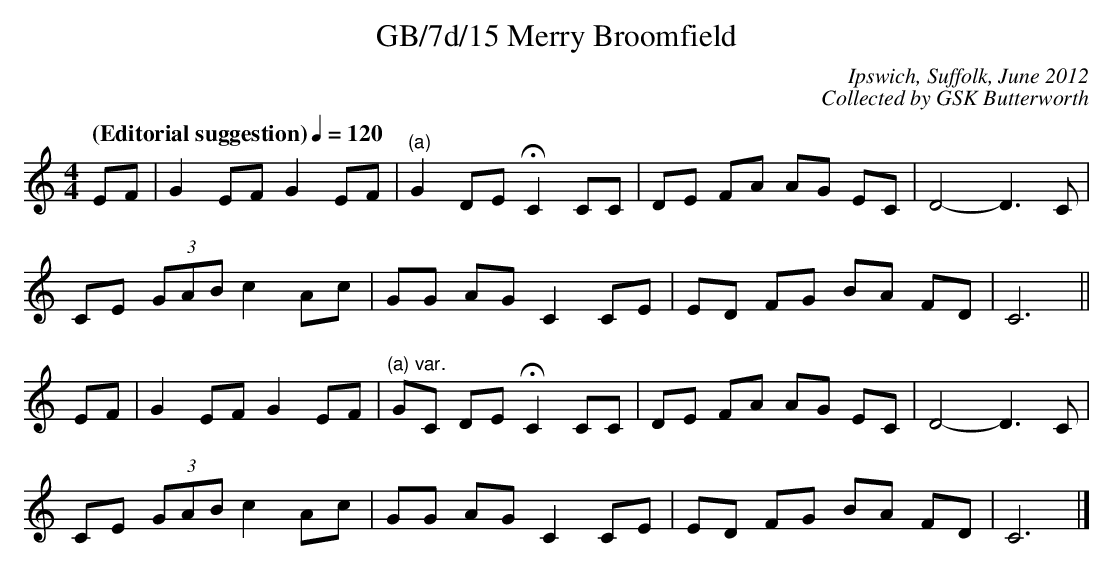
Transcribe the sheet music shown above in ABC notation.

X:1
T:GB/7d/15 Merry Broomfield
C:Ipswich, Suffolk, June 2012
C:Collected by GSK Butterworth
L:1/8
M:4/4
Q:"(Editorial suggestion)" 1/4=120
K:C
EF | G2 EF G2 EF |"^(a)"G2 DE HC2 CC | DE FA AG EC | D4-D3 C |
CE (3GAB c2 Ac | GG AG C2 CE | ED FG BA FD | C6 ||
EF | G2 EF G2 EF |"^(a) var."GC DE HC2 CC | DE FA AG EC | D4-D3 C |
CE (3GAB c2 Ac | GG AG C2 CE | ED FG BA FD | C6 |]
